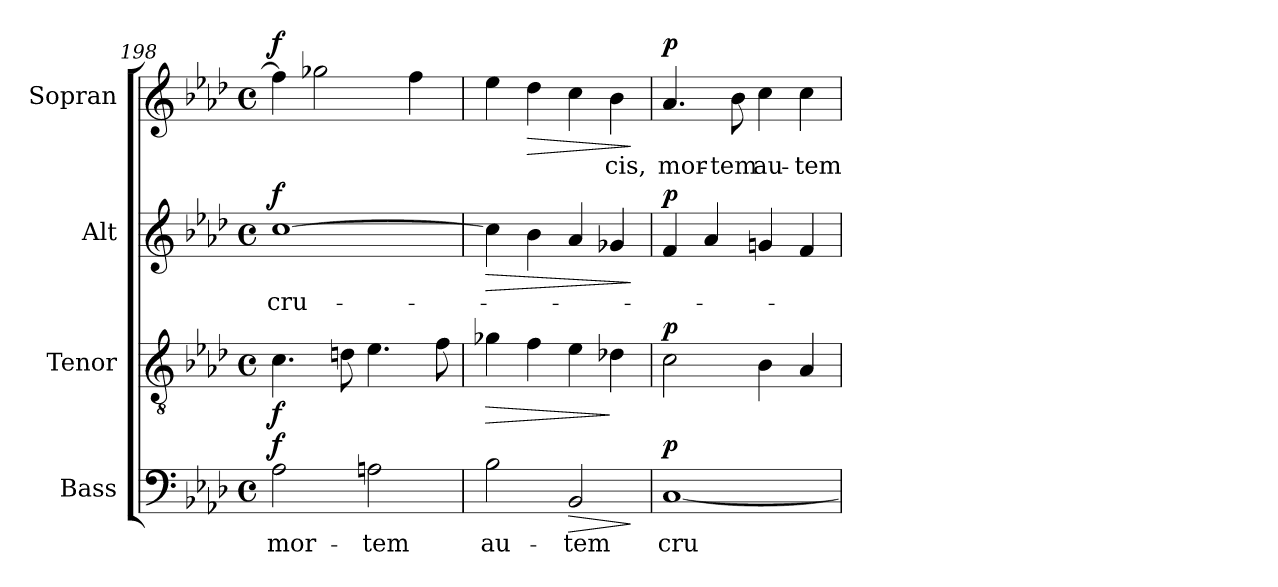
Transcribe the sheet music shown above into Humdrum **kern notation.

**kern	**text	**dynam	**kern	**dynam	**kern	**text	**dynam	**kern	**text	**dynam
*part4	*part4	*part4	*part3	*part3	*part2	*part2	*part2	*part1	*part1	*part1
*staff4	*staff4	*staff4	*staff3	*staff3	*staff2	*staff2	*staff2	*staff1	*staff1	*staff1
*I"Bass	*	*	*I"Tenor	*	*I"Alt	*	*	*I"Sopran	*	*
*I'B.	*	*	*I'T.	*	*I'A.	*	*	*I'S.	*	*
*clefF4	*	*	*clefGv2	*	*clefG2	*	*	*clefG2	*	*
*k[b-e-a-d-]	*	*	*k[b-e-a-d-]	*	*k[b-e-a-d-]	*	*	*k[b-e-a-d-]	*	*
*A-:	*	*	*A-:	*	*A-:	*	*	*A-:	*	*
*M4/4	*	*	*M4/4	*	*M4/4	*	*	*M4/4	*	*
*met(c)	*	*	*met(c)	*	*met(c)	*	*	*met(c)	*	*
=198	=198	=198	=198	=198	=198	=198	=198	=198	=198	=198
!	!LO:LY:b	!LO:DY:a	!	!LO:DY:b	!	!LO:LY:b	!LO:DY:a	!	!	!LO:DY:a
2A-\	mor-	f	4.c\	f	[1cc	cru-	f	4ff\]	.	f
.	.	.	.	.	.	.	.	2gg-X\	.	.
.	.	.	8dn\	.	.	.	.	.	.	.
!	!LO:LY:b	!	!	!	!	!	!	!	!	!
2An\	-tem	.	4.e-\	.	.	.	.	.	.	.
.	.	.	.	.	.	.	.	4ff\	.	.
.	.	.	8f\	.	.	.	.	.	.	.
=199	=199	=199	=199	=199	=199	=199	=199	=199	=199	=199
!	!LO:LY:b	!	!	!LO:HP:b	!	!	!LO:HP:b	!	!	!
2B-\	au-	.	4g-X\	>	4cc\]	.	>	4ee-\	.	.
!	!	!	!	!	!	!	!	!	!	!LO:HP:b
.	.	.	4f\	.	4b-\	.	.	4dd-\	.	>
!	!LO:LY:b	!LO:HP:b	!	!	!	!	!	!	!	!
2BB-/	-tem	>	4e-\	.	4a-/	.	.	4cc\	.	.
!	!	!	!	!	!	!	!	!	!LO:LY:b	!
.	.	.	4d-X\	]	4g-X/	.	.	4b-\	-cis,	.
.	.	]	.	.	.	.	]	.	.	]
=200	=200	=200	=200	=200	=200	=200	=200	=200	=200	=200
!	!LO:LY:b	!LO:DY:a	!	!LO:DY:a	!	!	!LO:DY:a	!	!LO:LY:b	!LO:DY:a
[1C	cru-	p	2c\	p	4f/	.	p	4.a-/	mor-	p
.	.	.	.	.	4a-/	.	.	.	.	.
!	!	!	!	!	!	!	!	!	!LO:LY:b	!
.	.	.	.	.	.	.	.	8b-\	-tem	.
!	!	!	!	!	!	!	!	!	!LO:LY:b	!
.	.	.	4B-\	.	4gn/	.	.	4cc\	au-	.
!	!	!	!	!	!	!	!	!	!LO:LY:b	!
.	.	.	4A-/	.	4f/	.	.	4cc\	-tem	.
=	=	=	=	=	=	=	=	=	=	=
*-	*-	*-	*-	*-	*-	*-	*-	*-	*-	*-
